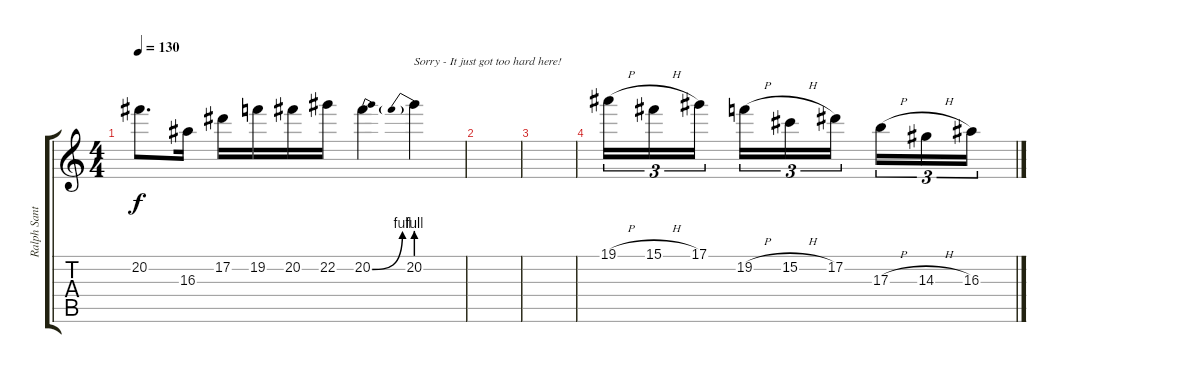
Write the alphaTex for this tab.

\track ("Ralph Santolla" "Ralph Sant") {instrument distortionguitar}
\staff {score tabs}
\tuning (Eb4 Bb3 Gb3 Db3 Ab2 Eb2) {hide}
\ts (4 4)
\tempo 130
\clef g2
\ks c
20.2.8{d dy f} 16.3.16 17.2.16 19.2.16 20.2.16 22.2.16 20.2{be (bend 0 0 60 4)}.4 20.2{be (prebend 0 4 60 4)}.4{txt "Sorry - It just got too hard here!"} |
|
|
19.1{h}.16{tu (3 2)} 15.1{h}.16{tu (3 2)} 17.1.16{tu (3 2) beam splitsecondary} 19.2{h}.16{tu (3 2)} 15.2{h}.16{tu (3 2)} 17.2.16{tu (3 2)} 17.3{h}.16{tu (3 2)} 14.3{h}.16{tu (3 2)} 16.3.16{tu (3 2)}
